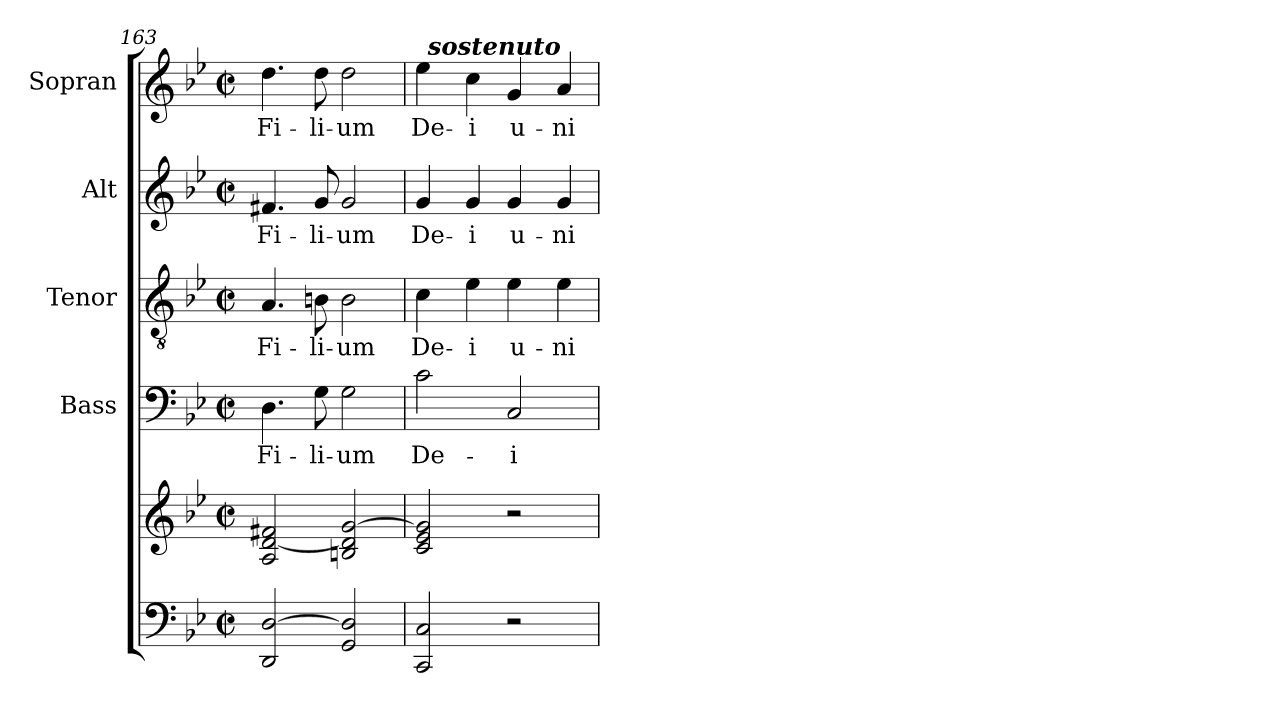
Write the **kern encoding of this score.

**kern	**kern	**kern	**text	**kern	**text	**kern	**text	**kern	**text
*part5	*part5	*part4	*part4	*part3	*part3	*part2	*part2	*part1	*part1
*staff6	*staff5	*staff4	*staff4	*staff3	*staff3	*staff2	*staff2	*staff1	*staff1
*	*	*I"Bass	*	*I"Tenor	*	*I"Alt	*	*I"Sopran	*
*	*	*I'B.	*	*I'T.	*	*I'A.	*	*I'S.	*
!!LO:LB:g=z
*clefF4	*clefG2	*clefF4	*	*clefGv2	*	*clefG2	*	*clefG2	*
*k[b-e-]	*k[b-e-]	*k[b-e-]	*	*k[b-e-]	*	*k[b-e-]	*	*k[b-e-]	*
*B-:	*B-:	*B-:	*	*B-:	*	*B-:	*	*B-:	*
*M2/2	*M2/2	*M2/2	*	*M2/2	*	*M2/2	*	*M2/2	*
*met(c|)	*met(c|)	*met(c|)	*	*met(c|)	*	*met(c|)	*	*met(c|)	*
=163	=163	=163	=163	=163	=163	=163	=163	=163	=163
!	!	!	!LO:LY:b	!	!LO:LY:b	!	!LO:LY:b	!	!LO:LY:b
2DD/ [2D/	2A/ [2d/ 2f#X/	4.D\	Fi-	4.A/	Fi-	4.f#X/	Fi-	4.dd\	Fi-
!	!	!	!LO:LY:b	!	!LO:LY:b	!	!LO:LY:b	!	!LO:LY:b
.	.	8G\	-li-	8Bn\	-li-	8g/	-li-	8dd\	-li-
!	!	!	!LO:LY:b	!	!LO:LY:b	!	!LO:LY:b	!	!LO:LY:b
2GG/ 2D/]	2Bn/ 2d/] [>2g/	2G\	-um	2B\	-um	2g/	-um	2dd\	-um
=164	=164	=164	=164	=164	=164	=164	=164	=164	=164
!	!	!	!LO:LY:b	!	!LO:LY:b	!	!LO:LY:b	!	!LO:LY:b
*	*	*	*	*	*	*	*	*^	*
2CC/ 2C/	2c/ 2e-/ 2g/]	2c\	De-	4c\	De-	4g/	De-	4ee-\	32ryy	De-
!	!	!	!	!	!	!	!	!	!LO:TX:a:Bi:t=sostenuto	!
.	.	.	.	.	.	.	.	.	2ryy	.
!	!	!	!	!	!LO:LY:b	!	!LO:LY:b	!	!	!LO:LY:b
.	.	.	.	4e-\	-i	4g/	-i	4cc\	.	-i
!	!	!	!LO:LY:b	!	!LO:LY:b	!	!LO:LY:b	!	!	!LO:LY:b
2r	2r	2C/	-i	4e-\	u-	4g/	u-	4g/	.	u-
.	.	.	.	.	.	.	.	.	4...ryy	.
!	!	!	!	!	!LO:LY:b	!	!LO:LY:b	!	!	!LO:LY:b
.	.	.	.	4e-\	-ni-	4g/	-ni-	4a/	.	-ni-
*	*	*	*	*	*	*	*	*v	*v	*
=	=	=	=	=	=	=	=	=	=
*-	*-	*-	*-	*-	*-	*-	*-	*-	*-
